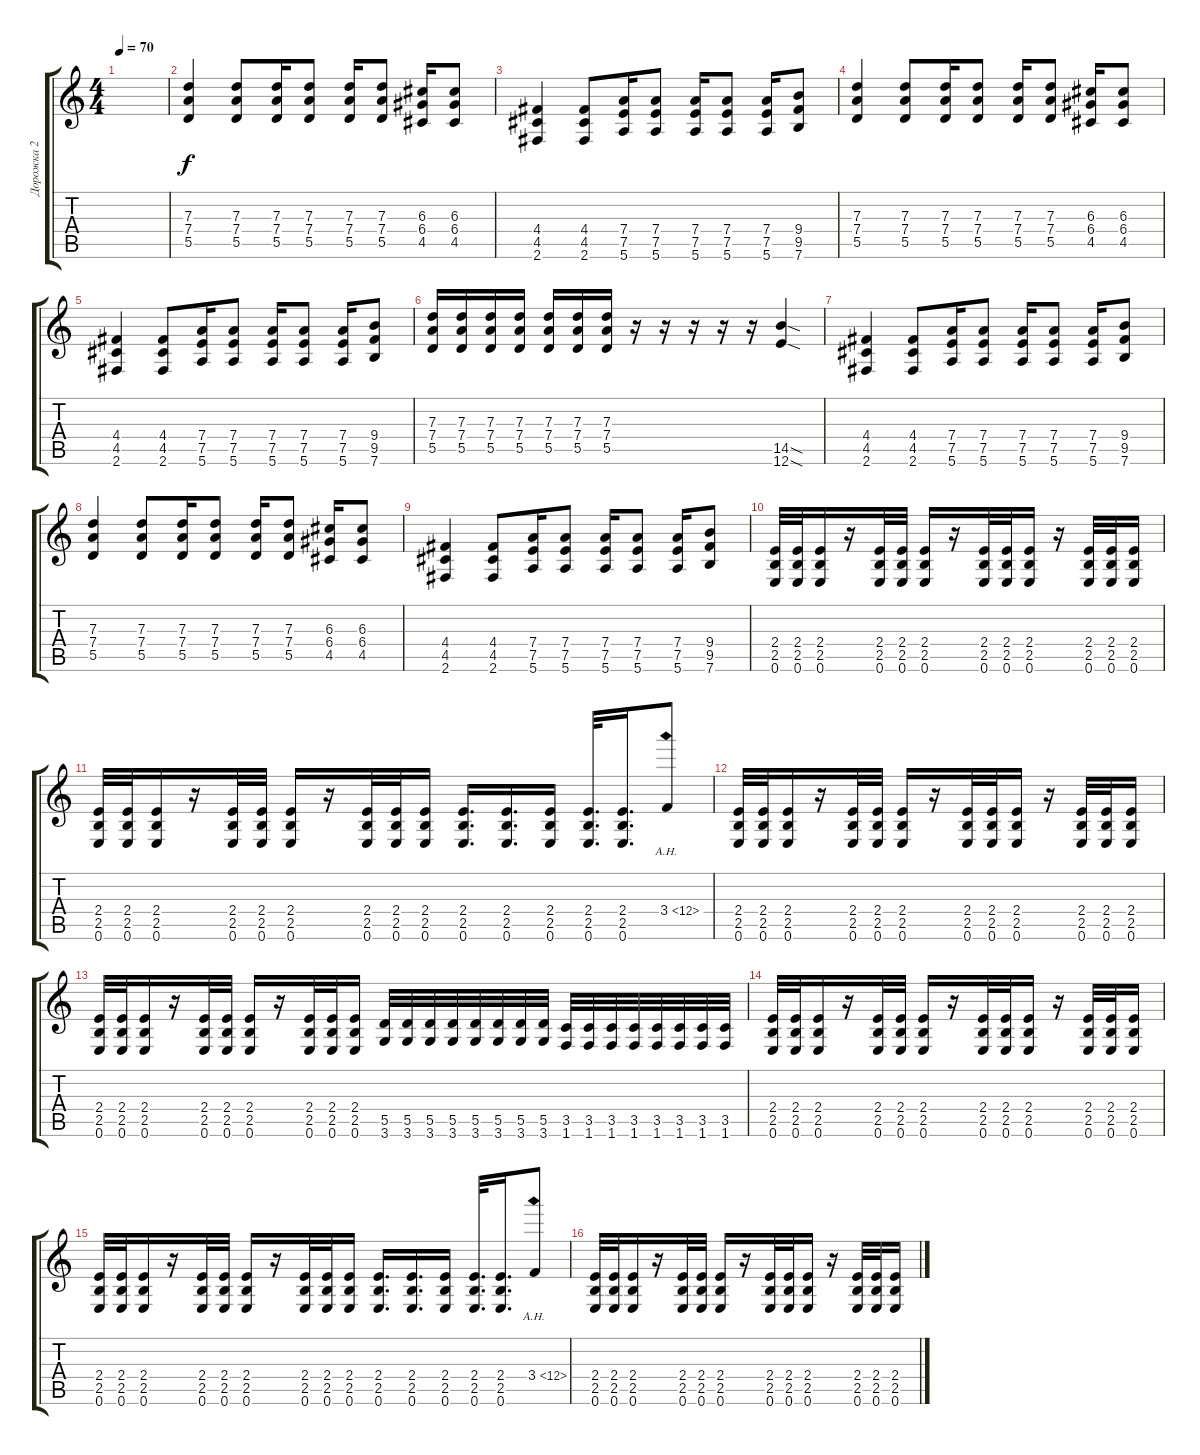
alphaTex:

\track ("Дорожка 2" "Дорожка 2") {instrument distortionguitar}
\staff {score tabs}
\tuning (E4 B3 G3 D3 A2 E2) {hide}
\ts (4 4)
\tempo 70
\clef g2
\ks c
|
(7.3 7.4 5.5).4 (7.3 7.4 5.5).8 (7.3 7.4 5.5).16 (7.3 7.4 5.5).8 (7.3 7.4 5.5).16 (7.3 7.4 5.5).8 (6.3 6.4 4.5).16 (6.3 6.4 4.5).8 |
(4.4 4.5 2.6).4 (4.4 4.5 2.6).8 (7.4 7.5 5.6).16 (7.4 7.5 5.6).8 (7.4 7.5 5.6).16 (7.4 7.5 5.6).8 (7.4 7.5 5.6).16 (9.4 9.5 7.6).8 |
(7.3 7.4 5.5).4 (7.3 7.4 5.5).8 (7.3 7.4 5.5).16 (7.3 7.4 5.5).8 (7.3 7.4 5.5).16 (7.3 7.4 5.5).8 (6.3 6.4 4.5).16 (6.3 6.4 4.5).8 |
(4.4 4.5 2.6).4 (4.4 4.5 2.6).8 (7.4 7.5 5.6).16 (7.4 7.5 5.6).8 (7.4 7.5 5.6).16 (7.4 7.5 5.6).8 (7.4 7.5 5.6).16 (9.4 9.5 7.6).8 |
(7.3 7.4 5.5).16 (7.3 7.4 5.5).16 (7.3 7.4 5.5).16 (7.3 7.4 5.5).16 (7.3 7.4 5.5).16 (7.3 7.4 5.5).16 (7.3 7.4 5.5).16 r.16 r.16 r.16 r.16 r.16 (14.5{sod} 12.6{sod}).4 |
(4.4 4.5 2.6).4 (4.4 4.5 2.6).8 (7.4 7.5 5.6).16 (7.4 7.5 5.6).8 (7.4 7.5 5.6).16 (7.4 7.5 5.6).8 (7.4 7.5 5.6).16 (9.4 9.5 7.6).8 |
(7.3 7.4 5.5).4 (7.3 7.4 5.5).8 (7.3 7.4 5.5).16 (7.3 7.4 5.5).8 (7.3 7.4 5.5).16 (7.3 7.4 5.5).8 (6.3 6.4 4.5).16 (6.3 6.4 4.5).8 |
(4.4 4.5 2.6).4 (4.4 4.5 2.6).8 (7.4 7.5 5.6).16 (7.4 7.5 5.6).8 (7.4 7.5 5.6).16 (7.4 7.5 5.6).8 (7.4 7.5 5.6).16 (9.4 9.5 7.6).8 |
(2.4 2.5 0.6).32 (2.4 2.5 0.6).32 (2.4 2.5 0.6).16 r.16 (2.4 2.5 0.6).32 (2.4 2.5 0.6).32 (2.4 2.5 0.6).16 r.16 (2.4 2.5 0.6).32 (2.4 2.5 0.6).32 (2.4 2.5 0.6).16 r.16 (2.4 2.5 0.6).32 (2.4 2.5 0.6).32 (2.4 2.5 0.6).16 |
(2.4 2.5 0.6).32 (2.4 2.5 0.6).32 (2.4 2.5 0.6).16 r.16 (2.4 2.5 0.6).32 (2.4 2.5 0.6).32 (2.4 2.5 0.6).16 r.16 (2.4 2.5 0.6).32 (2.4 2.5 0.6).32 (2.4 2.5 0.6).16 (2.4 2.5 0.6).16{d} (2.4 2.5 0.6).16{d} (2.4 2.5 0.6).16 (2.4 2.5 0.6).32{d} (2.4 2.5 0.6).16{d} 3.4{ah 9}.8 |
(2.4 2.5 0.6).32 (2.4 2.5 0.6).32 (2.4 2.5 0.6).16 r.16 (2.4 2.5 0.6).32 (2.4 2.5 0.6).32 (2.4 2.5 0.6).16 r.16 (2.4 2.5 0.6).32 (2.4 2.5 0.6).32 (2.4 2.5 0.6).16 r.16 (2.4 2.5 0.6).32 (2.4 2.5 0.6).32 (2.4 2.5 0.6).16 |
(2.4 2.5 0.6).32 (2.4 2.5 0.6).32 (2.4 2.5 0.6).16 r.16 (2.4 2.5 0.6).32 (2.4 2.5 0.6).32 (2.4 2.5 0.6).16 r.16 (2.4 2.5 0.6).32 (2.4 2.5 0.6).32 (2.4 2.5 0.6).16 (5.5 3.6).32 (5.5 3.6).32 (5.5 3.6).32 (5.5 3.6).32 (5.5 3.6).32 (5.5 3.6).32 (5.5 3.6).32 (5.5 3.6).32 (3.5 1.6).32 (3.5 1.6).32 (3.5 1.6).32 (3.5 1.6).32 (3.5 1.6).32 (3.5 1.6).32 (3.5 1.6).32 (3.5 1.6).32 |
(2.4 2.5 0.6).32 (2.4 2.5 0.6).32 (2.4 2.5 0.6).16 r.16 (2.4 2.5 0.6).32 (2.4 2.5 0.6).32 (2.4 2.5 0.6).16 r.16 (2.4 2.5 0.6).32 (2.4 2.5 0.6).32 (2.4 2.5 0.6).16 r.16 (2.4 2.5 0.6).32 (2.4 2.5 0.6).32 (2.4 2.5 0.6).16 |
(2.4 2.5 0.6).32 (2.4 2.5 0.6).32 (2.4 2.5 0.6).16 r.16 (2.4 2.5 0.6).32 (2.4 2.5 0.6).32 (2.4 2.5 0.6).16 r.16 (2.4 2.5 0.6).32 (2.4 2.5 0.6).32 (2.4 2.5 0.6).16 (2.4 2.5 0.6).16{d} (2.4 2.5 0.6).16{d} (2.4 2.5 0.6).16 (2.4 2.5 0.6).32{d} (2.4 2.5 0.6).16{d} 3.4{ah 9}.8 |
(2.4 2.5 0.6).32 (2.4 2.5 0.6).32 (2.4 2.5 0.6).16 r.16 (2.4 2.5 0.6).32 (2.4 2.5 0.6).32 (2.4 2.5 0.6).16 r.16 (2.4 2.5 0.6).32 (2.4 2.5 0.6).32 (2.4 2.5 0.6).16 r.16 (2.4 2.5 0.6).32 (2.4 2.5 0.6).32 (2.4 2.5 0.6).16
